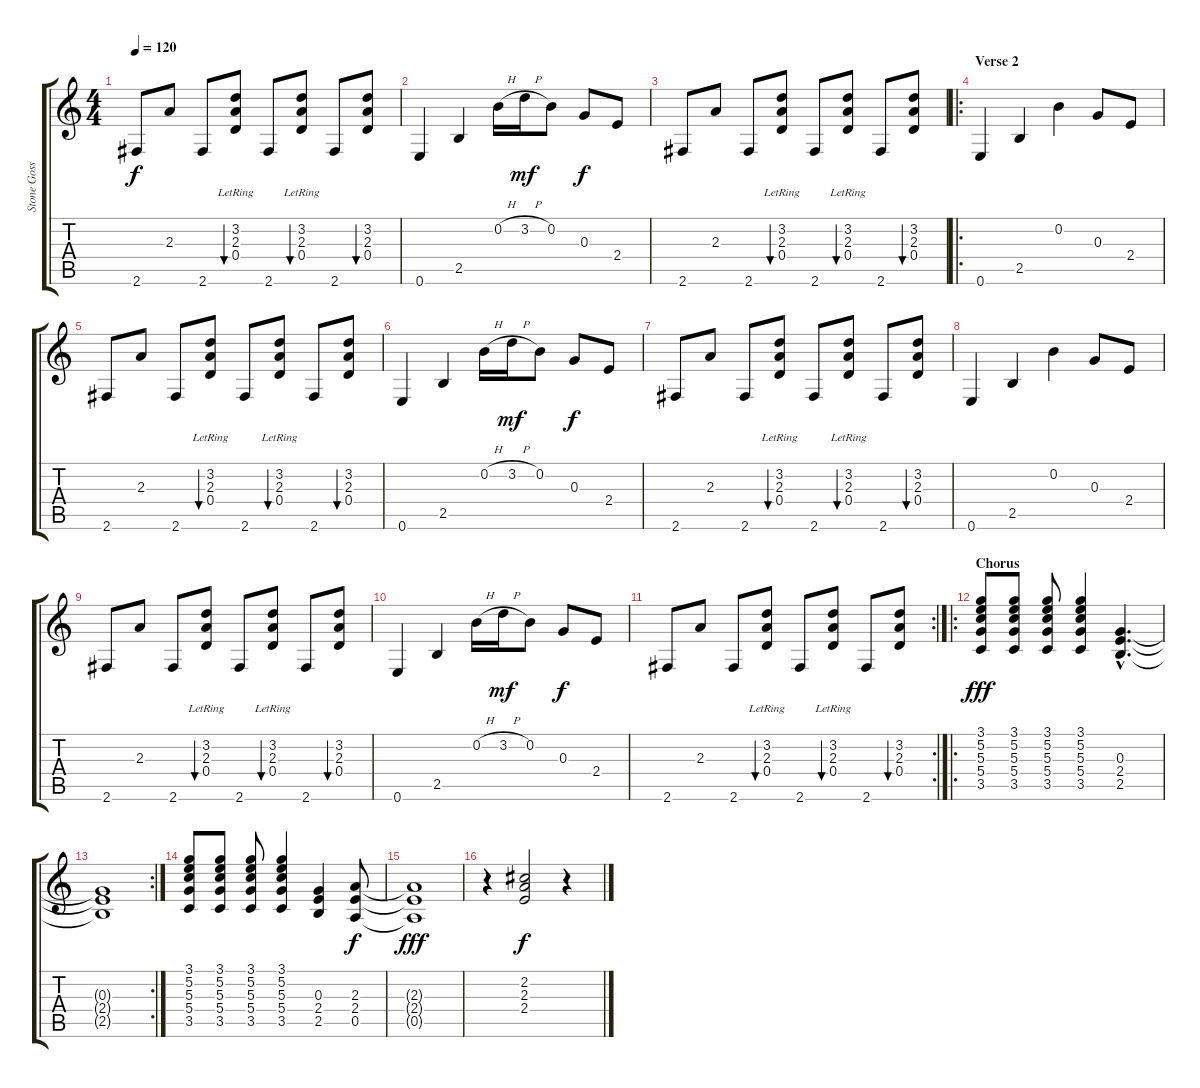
\track ("Stone Gossard" "Stone Goss") {instrument acousticguitarsteel}
\staff {score tabs}
\tuning (E4 B3 G3 D3 A2 E2) {hide}
\ts (4 4)
\tempo 120
\clef g2
\ks c
2.6.8{dy f} 2.3.8 2.6.8 (3.2{lr} 2.3{lr} 0.4{lr}).8{bu 60} 2.6.8 (3.2{lr} 2.3{lr} 0.4{lr}).8{bu 60} 2.6.8 (3.2 2.3 0.4).8{bu 60} |
0.6.4 2.5.4 0.2{h}.16 3.2{h}.16{dy mf} 0.2.8 0.3.8{dy f} 2.4.8 |
2.6.8 2.3.8 2.6.8 (3.2{lr} 2.3{lr} 0.4{lr}).8{bu 60} 2.6.8 (3.2{lr} 2.3{lr} 0.4{lr}).8{bu 60} 2.6.8 (3.2 2.3 0.4).8{bu 60} |
\ro
\section ("" "Verse 2")
0.6.4 2.5.4 0.2.4 0.3.8 2.4.8 |
2.6.8 2.3.8 2.6.8 (3.2{lr} 2.3{lr} 0.4{lr}).8{bu 60} 2.6.8 (3.2{lr} 2.3{lr} 0.4{lr}).8{bu 60} 2.6.8 (3.2 2.3 0.4).8{bu 60} |
0.6.4 2.5.4 0.2{h}.16 3.2{h}.16{dy mf} 0.2.8 0.3.8{dy f} 2.4.8 |
2.6.8 2.3.8 2.6.8 (3.2{lr} 2.3{lr} 0.4{lr}).8{bu 60} 2.6.8 (3.2{lr} 2.3{lr} 0.4{lr}).8{bu 60} 2.6.8 (3.2 2.3 0.4).8{bu 60} |
0.6.4 2.5.4 0.2.4 0.3.8 2.4.8 |
2.6.8 2.3.8 2.6.8 (3.2{lr} 2.3{lr} 0.4{lr}).8{bu 60} 2.6.8 (3.2{lr} 2.3{lr} 0.4{lr}).8{bu 60} 2.6.8 (3.2 2.3 0.4).8{bu 60} |
0.6.4 2.5.4 0.2{h}.16 3.2{h}.16{dy mf} 0.2.8 0.3.8{dy f} 2.4.8 |
\rc 2
2.6.8 2.3.8 2.6.8 (3.2{lr} 2.3{lr} 0.4{lr}).8{bu 60} 2.6.8 (3.2{lr} 2.3{lr} 0.4{lr}).8{bu 60} 2.6.8 (3.2 2.3 0.4).8{bu 60} |
\ro
\section ("" "Chorus")
(3.1 5.2 5.3 5.4 3.5).8{dy fff} (3.1 5.2 5.3 5.4 3.5).8 (3.1 5.2 5.3 5.4 3.5).8 (3.1 5.2 5.3 5.4 3.5).4 (0.3 2.4{hac} 2.5{hac}).4{d} |
\rc 2
(0.3{t} 2.4{t} 2.5{t}).1 |
(3.1 5.2 5.3 5.4 3.5).8 (3.1 5.2 5.3 5.4 3.5).8 (3.1 5.2 5.3 5.4 3.5).8 (3.1 5.2 5.3 5.4 3.5).4 (0.3 2.4 2.5).4 (2.3 2.4 0.5).8{dy f} |
(2.3{t} 2.4{t} 0.5{t}).1{dy fff} |
r.4 (2.2 2.3 2.4).2{dy f} r.4
